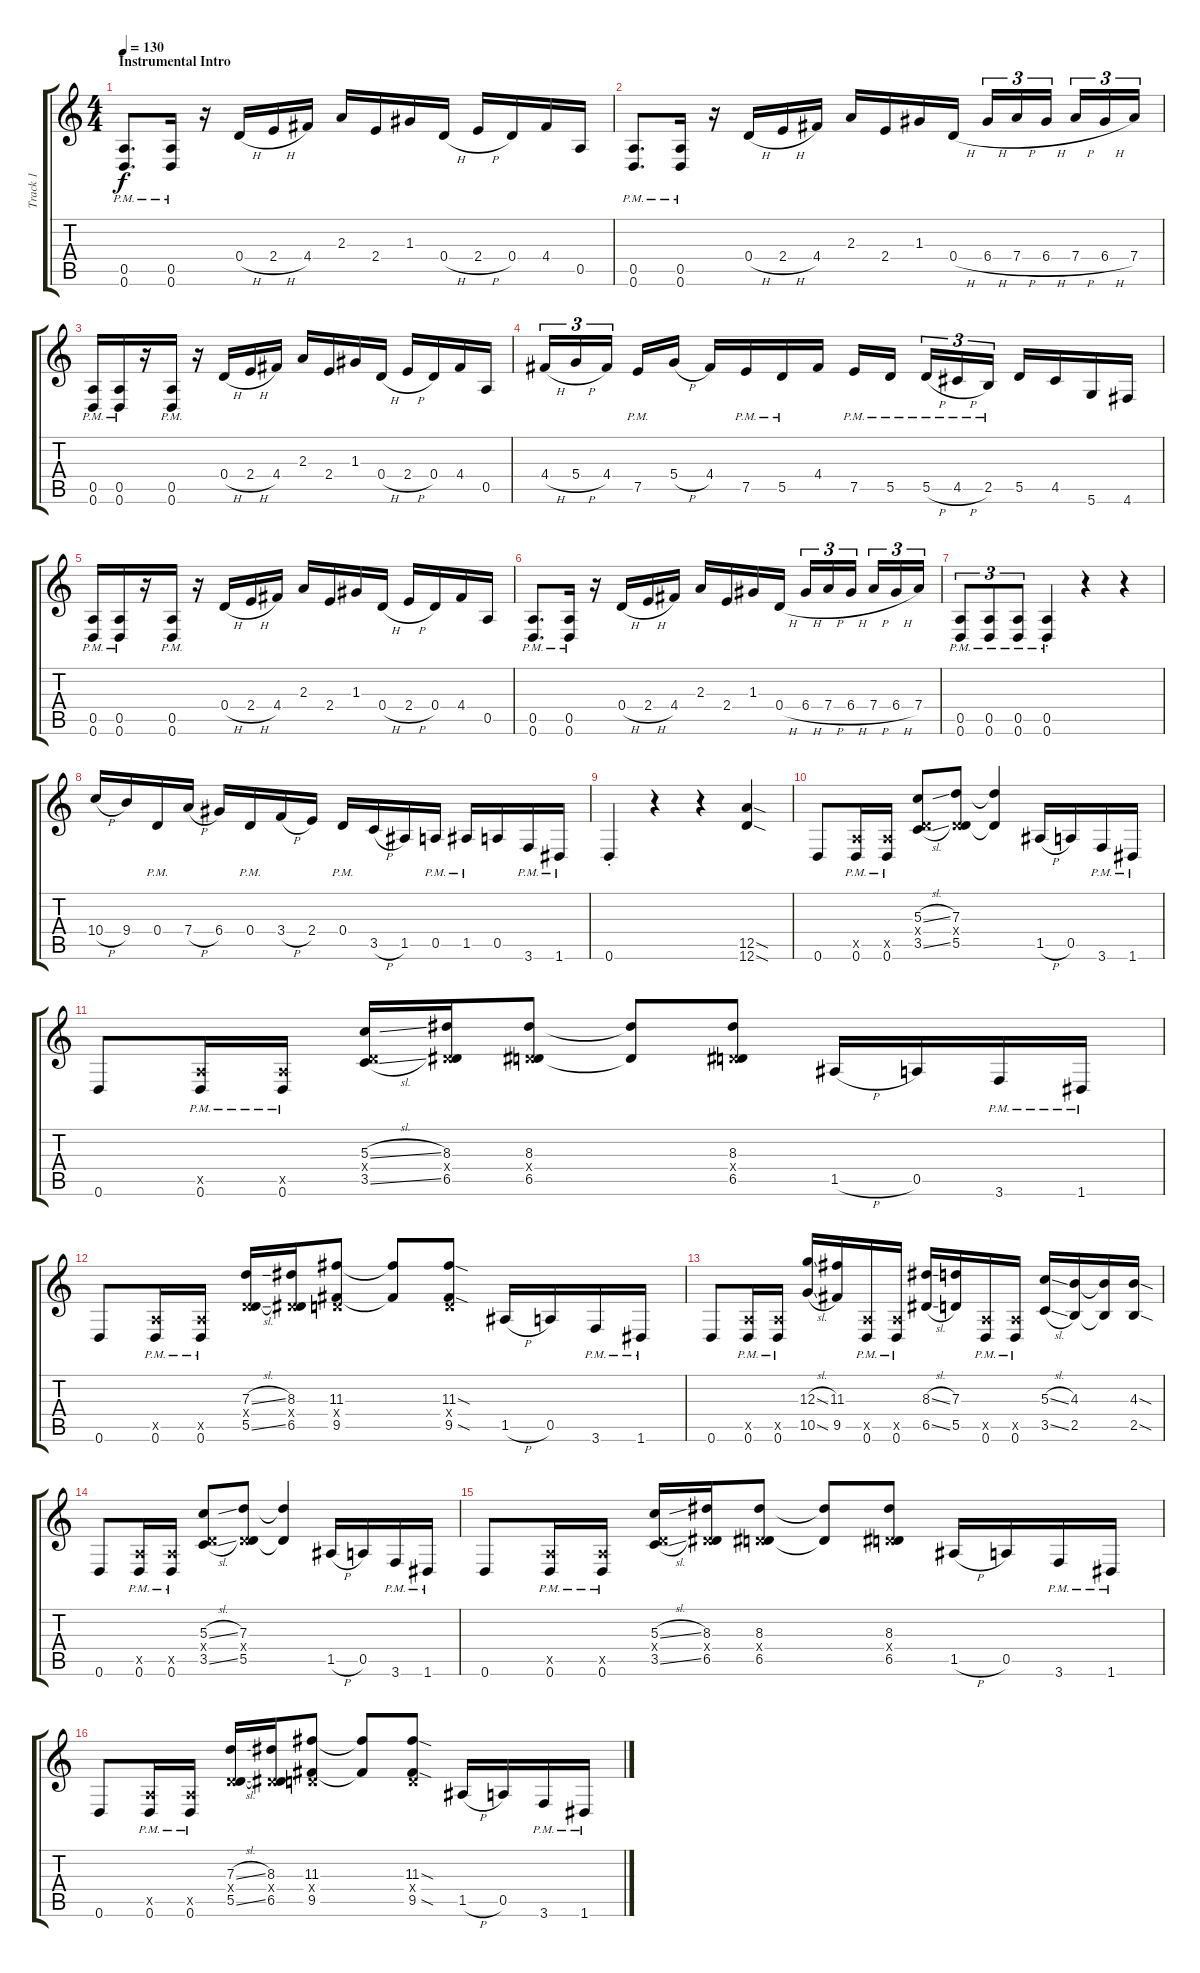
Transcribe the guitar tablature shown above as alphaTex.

\track ("Track 1" "Track 1") {instrument distortionguitar}
\staff {score tabs}
\tuning (E4 B3 G3 D3 A2 D2) {hide}
\ts (4 4)
\section ("" "Instrumental Intro")
\tempo 130
\clef g2
\ks c
(0.5{pm} 0.6{pm}).8{d dy f instrument distortionguitar} (0.5{pm} 0.6{pm}).16 r.16 0.4{h}.16 2.4{h}.16 4.4.16 2.3.16 2.4.16 1.3.16 0.4{h}.16 2.4{h}.16 0.4.16 4.4.16 0.5.16 |
(0.5{pm} 0.6{pm}).8{d} (0.5{pm} 0.6{pm}).16 r.16 0.4{h}.16 2.4{h}.16 4.4.16 2.3.16 2.4.16 1.3.16 0.4{h}.16 6.4{h}.16{tu (3 2)} 7.4{h}.16{tu (3 2)} 6.4{h}.16{tu (3 2) beam splitsecondary} 7.4{h}.16{tu (3 2)} 6.4{h}.16{tu (3 2)} 7.4.16{tu (3 2)} |
(0.5{pm} 0.6{pm}).16 (0.5{pm} 0.6{pm}).16 r.16 (0.5{pm} 0.6{pm}).16 r.16 0.4{h}.16 2.4{h}.16 4.4.16 2.3.16 2.4.16 1.3.16 0.4{h}.16 2.4{h}.16 0.4.16 4.4.16 0.5.16 |
4.4{h}.16{tu (3 2)} 5.4{h}.16{tu (3 2)} 4.4.16{tu (3 2) beam splitsecondary} 7.5{pm}.16 5.4{h}.16 4.4.16 7.5{pm}.16 5.5{pm}.16 4.4.16 7.5{pm}.16 5.5{pm}.16{beam splitsecondary} 5.5{h pm}.16{tu (3 2)} 4.5{h pm}.16{tu (3 2)} 2.5{pm}.16{tu (3 2)} 5.5.16 4.5.16 5.6.16 4.6.16 |
(0.5{pm} 0.6{pm}).16 (0.5{pm} 0.6{pm}).16 r.16 (0.5{pm} 0.6{pm}).16 r.16 0.4{h}.16 2.4{h}.16 4.4.16 2.3.16 2.4.16 1.3.16 0.4{h}.16 2.4{h}.16 0.4.16 4.4.16 0.5.16 |
(0.5{pm} 0.6{pm}).8{d} (0.5{pm} 0.6{pm}).16 r.16 0.4{h}.16 2.4{h}.16 4.4.16 2.3.16 2.4.16 1.3.16 0.4{h}.16 6.4{h}.16{tu (3 2)} 7.4{h}.16{tu (3 2)} 6.4{h}.16{tu (3 2) beam splitsecondary} 7.4{h}.16{tu (3 2)} 6.4{h}.16{tu (3 2)} 7.4.16{tu (3 2)} |
(0.5{pm} 0.6{pm}).8{tu (3 2)} (0.5{pm} 0.6{pm}).8{tu (3 2)} (0.5{pm} 0.6{pm}).8{tu (3 2)} (0.5{pm st} 0.6{pm st}).4 r.4 r.4 |
10.4{h}.16 9.4.16 0.4{pm}.16 7.4{h}.16 6.4.16 0.4{pm}.16 3.4{h}.16 2.4.16 0.4{pm}.16 3.5{h}.16 1.5.16 0.5{pm}.16 1.5{pm}.16 0.5.16 3.6{pm}.16 1.6{pm}.16 |
0.6{st}.4 r.4 r.4 (12.5{sod} 12.6{sod}).4 |
0.6.8 (0.5{x} 0.6{pm}).16 (0.5{x} 0.6{pm}).16 (5.3{sl} 0.4{x} 3.5{sl}).8 (7.3 0.4{x} 5.5).8 (7.3{t} 5.5{t}).4 1.5{h}.16 0.5.16 3.6{pm}.16 1.6{pm}.16 |
0.6.8 (0.5{x} 0.6{pm}).16 (0.5{x} 0.6{pm}).16 (5.3{sl} 0.4{x} 3.5{sl}).16 (8.3 0.4{x} 6.5).16 (8.3 0.4{x} 6.5).8 (8.3{t} 6.5{t}).8 (8.3 0.4{x} 6.5).8 1.5{h}.16 0.5.16 3.6{pm}.16 1.6{pm}.16 |
0.6.8 (0.5{x} 0.6{pm}).16 (0.5{x} 0.6{pm}).16 (7.3{sl} 0.4{x} 5.5{sl}).16 (8.3 0.4{x} 6.5).16 (11.3 0.4{x} 9.5).8 (11.3{t} 9.5{t}).8 (11.3{sod} 0.4{x} 9.5{sod}).8 1.5{h}.16 0.5.16 3.6{pm}.16 1.6{pm}.16 |
0.6.8 (0.5{x} 0.6{pm}).16 (0.5{x} 0.6{pm}).16 (12.3{sl} 10.5{sl}).16 (11.3 9.5).16 (0.5{x} 0.6{pm}).16 (0.5{x} 0.6{pm}).16 (8.3{sl} 6.5{sl}).16 (7.3 5.5).16 (0.5{x} 0.6{pm}).16 (0.5{x} 0.6{pm}).16 (5.3{sl} 3.5{sl}).16 (4.3 2.5).16 (4.3{t} 2.5{t}).16 (4.3{sod} 2.5{sod}).16 |
0.6.8 (0.5{x} 0.6{pm}).16 (0.5{x} 0.6{pm}).16 (5.3{sl} 0.4{x} 3.5{sl}).8 (7.3 0.4{x} 5.5).8 (7.3{t} 5.5{t}).4 1.5{h}.16 0.5.16 3.6{pm}.16 1.6{pm}.16 |
0.6.8 (0.5{x} 0.6{pm}).16 (0.5{x} 0.6{pm}).16 (5.3{sl} 0.4{x} 3.5{sl}).16 (8.3 0.4{x} 6.5).16 (8.3 0.4{x} 6.5).8 (8.3{t} 6.5{t}).8 (8.3 0.4{x} 6.5).8 1.5{h}.16 0.5.16 3.6{pm}.16 1.6{pm}.16 |
0.6.8 (0.5{x} 0.6{pm}).16 (0.5{x} 0.6{pm}).16 (7.3{sl} 0.4{x} 5.5{sl}).16 (8.3 0.4{x} 6.5).16 (11.3 0.4{x} 9.5).8 (11.3{t} 9.5{t}).8 (11.3{sod} 0.4{x} 9.5{sod}).8 1.5{h}.16 0.5.16 3.6{pm}.16 1.6{pm}.16
